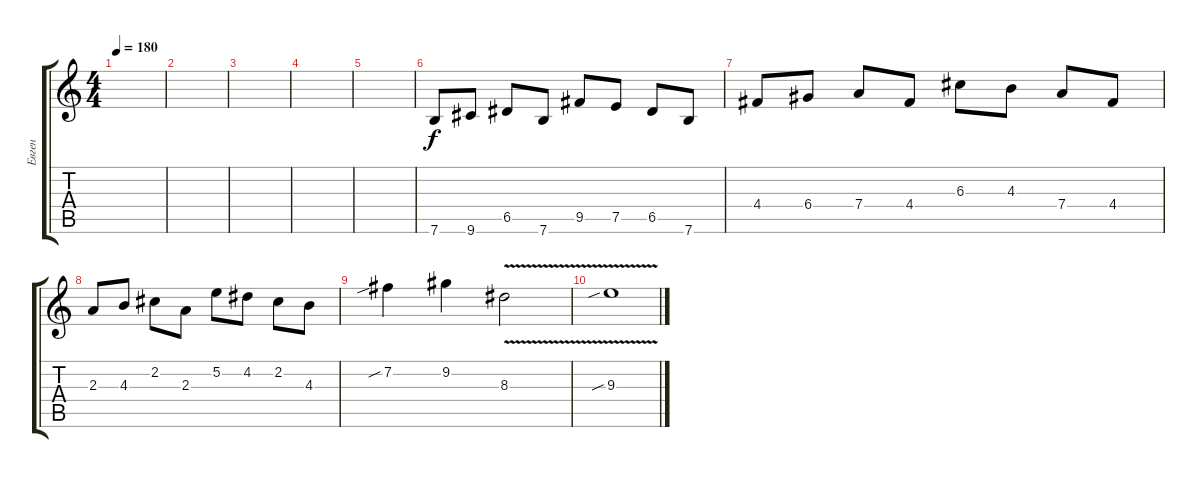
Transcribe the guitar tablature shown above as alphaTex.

\track ("Евген" "Евген") {instrument distortionguitar}
\staff {score tabs}
\tuning (E4 B3 G3 D3 A2 E2) {hide}
\ts (4 4)
\tempo 180
\clef g2
\ks c
|
|
|
|
|
7.6.8 9.6.8 6.5.8 7.6.8 9.5.8 7.5.8 6.5.8 7.6.8 |
4.4.8 6.4.8 7.4.8 4.4.8 6.3.8 4.3.8 7.4.8 4.4.8 |
2.3.8 4.3.8 2.2.8 2.3.8 5.2.8 4.2.8 2.2.8 4.3.8 |
7.2{sib}.4 9.2.4 8.3{v}.2 |
9.3{v sib}.1
